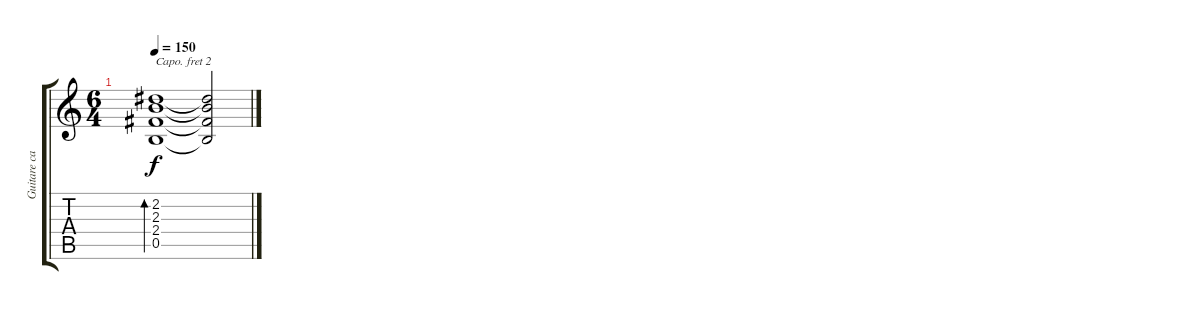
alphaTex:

\track ("Guitare capo 2" "Guitare ca") {instrument acousticguitarnylon}
\staff {score tabs}
\capo 2
\tuning (E4 B3 G3 D3 A2 E2) {hide}
\ts (6 4)
\tempo 150
\clef g2
\ks c
(2.2 2.3 2.4 0.5).1{bd 480 dy f} (2.2{t} 2.3{t} 2.4{t} 0.5{t}).2
